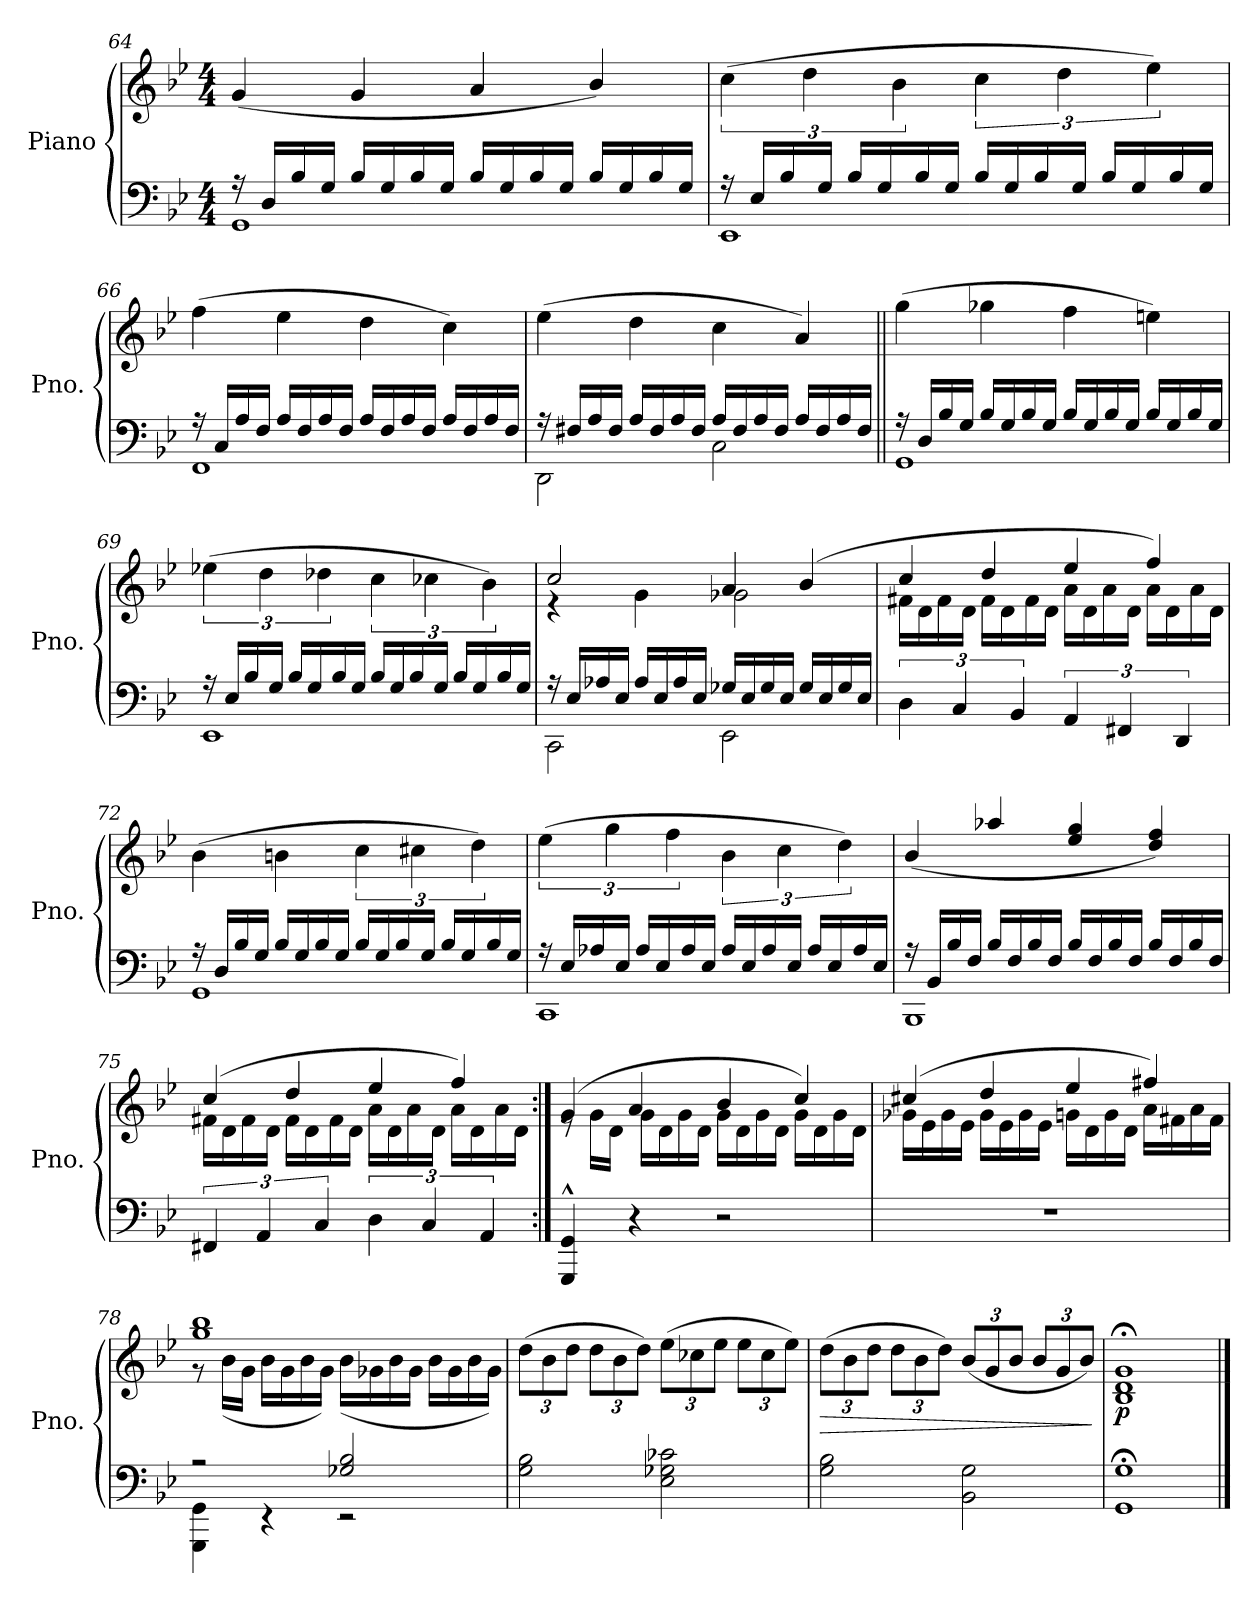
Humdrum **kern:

**kern	**kern	**dynam
*part1	*part1	*part1
*staff2	*staff1	*staff1/2
*I"Piano	*	*
*I'Pno.	*	*
*clefF4	*clefG2	*
*k[b-e-]	*k[b-e-]	*
*M4/4	*M4/4	*
=64	=64	=64
*^	*	*
16r	1GG	(4g/	.
16D/LL	.	.	.
16B-/	.	.	.
16G/JJ	.	.	.
16B-/LL	.	4g/	.
16G/	.	.	.
16B-/	.	.	.
16G/JJ	.	.	.
16B-/LL	.	4a/	.
16G/	.	.	.
16B-/	.	.	.
16G/JJ	.	.	.
16B-/LL	.	4b-/)	.
16G/	.	.	.
16B-/	.	.	.
16G/JJ	.	.	.
!!LO:LB:g=z
=65	=65	=65	=65
16r	1EE-	(6cc\	.
16E-/LL	.	.	.
16B-/	.	.	.
.	.	6dd\	.
16G/JJ	.	.	.
16B-/LL	.	.	.
16G/	.	.	.
.	.	6b-\	.
16B-/	.	.	.
16G/JJ	.	.	.
16B-/LL	.	6cc\	.
16G/	.	.	.
16B-/	.	.	.
.	.	6dd\	.
16G/JJ	.	.	.
16B-/LL	.	.	.
16G/	.	.	.
.	.	6ee-\)	.
16B-/	.	.	.
16G/JJ	.	.	.
=66	=66	=66	=66
16r	1FF	(4ff\	.
16C/LL	.	.	.
16A/	.	.	.
16F/JJ	.	.	.
16A/LL	.	4ee-\	.
16F/	.	.	.
16A/	.	.	.
16F/JJ	.	.	.
16A/LL	.	4dd\	.
16F/	.	.	.
16A/	.	.	.
16F/JJ	.	.	.
16A/LL	.	4cc\)	.
16F/	.	.	.
16A/	.	.	.
16F/JJ	.	.	.
!!LO:LB:g=z
=67	=67	=67	=67
16r	2DD\	(4ee-\	.
16F#X/LL	.	.	.
16A/	.	.	.
16F#/JJ	.	.	.
16A/LL	.	4dd\	.
16F#/	.	.	.
16A/	.	.	.
16F#/JJ	.	.	.
16A/LL	2C\	4cc\	.
16F#/	.	.	.
16A/	.	.	.
16F#/JJ	.	.	.
16A/LL	.	4a/)	.
16F#/	.	.	.
16A/	.	.	.
16F#/JJ	.	.	.
=68||	=68||	=68||	=68||
16r	1GG	(4gg\	.
16D/LL	.	.	.
16B-/	.	.	.
16G/JJ	.	.	.
16B-/LL	.	4gg-X\	.
16G/	.	.	.
16B-/	.	.	.
16G/JJ	.	.	.
16B-/LL	.	4ff\	.
16G/	.	.	.
16B-/	.	.	.
16G/JJ	.	.	.
16B-/LL	.	4een\)	.
16G/	.	.	.
16B-/	.	.	.
16G/JJ	.	.	.
!!LO:LB:g=z
=69	=69	=69	=69
16r	1EE-	(6ee-X\	.
16E-/LL	.	.	.
16B-/	.	.	.
.	.	6dd\	.
16G/JJ	.	.	.
16B-/LL	.	.	.
16G/	.	.	.
.	.	6dd-X\	.
16B-/	.	.	.
16G/JJ	.	.	.
16B-/LL	.	6cc\	.
16G/	.	.	.
16B-/	.	.	.
.	.	6cc-X\	.
16G/JJ	.	.	.
16B-/LL	.	.	.
16G/	.	.	.
.	.	6b-\)	.
16B-/	.	.	.
16G/JJ	.	.	.
=70	=70	=70	=70
*	*	*^	*
16r	2CC\	2cc/	4r	.
16E-/LL	.	.	.	.
16A-X/	.	.	.	.
16E-/JJ	.	.	.	.
16A-/LL	.	.	(4g\	.
16E-/	.	.	.	.
16A-/	.	.	.	.
16E-/JJ	.	.	.	.
16G-X/LL	2EE-\	4a/	2g-X\	.
16E-/	.	.	.	.
16G-/	.	.	.	.
16E-/JJ	.	.	.	.
16G-/LL	.	(4b-/	.	.
16E-/	.	.	.	.
16G-/	.	.	.	.
16E-/JJ	.	.	.	.
*v	*v	*	*	*
!!LO:LB:g=z	!!
=71	=71	=71	=71
6D\	4cc/	16f#X\LL	.
.	.	16d\	.
.	.	16f#\	.
6C/	.	.	.
.	.	16d\JJ	.
.	4dd/	16f#\LL	.
.	.	16d\	.
6BB-/	.	.	.
.	.	16f#\	.
.	.	16d\JJ	.
6AA/	4ee-/	16a\LL	.
.	.	16d\	.
.	.	16a\	.
6FF#X/	.	.	.
.	.	16d\JJ	.
.	4ff/)	16a\LL	.
.	.	16d\	.
6DD/	.	.	.
.	.	16a\	.
.	.	16d\JJ	.
*	*v	*v	*
=72	=72	=72
*^	*	*
16r	1GG	(4b-\	.
16D/LL	.	.	.
16B-/	.	.	.
16G/JJ	.	.	.
16B-/LL	.	4bn\	.
16G/	.	.	.
16B-/	.	.	.
16G/JJ	.	.	.
16B-/LL	.	6cc\	.
16G/	.	.	.
16B-/	.	.	.
.	.	6cc#X\	.
16G/JJ	.	.	.
16B-/LL	.	.	.
16G/	.	.	.
.	.	6dd\)	.
16B-/	.	.	.
16G/JJ	.	.	.
!!LO:PB:g=z
=73	=73	=73	=73
16r	1CC	(6ee-\	.
16E-/LL	.	.	.
16A-X/	.	.	.
.	.	6gg\	.
16E-/JJ	.	.	.
16A-/LL	.	.	.
16E-/	.	.	.
.	.	6ff\	.
16A-/	.	.	.
16E-/JJ	.	.	.
16A-/LL	.	6b-\	.
16E-/	.	.	.
16A-/	.	.	.
.	.	6cc\	.
16E-/JJ	.	.	.
16A-/LL	.	.	.
16E-/	.	.	.
.	.	6dd\)	.
16A-/	.	.	.
16E-/JJ	.	.	.
=74	=74	=74	=74
16r	1BBB-	(4b-/	.
16BB-/LL	.	.	.
16B-/	.	.	.
16F/JJ	.	.	.
16B-/LL	.	4aa-X/	.
16F/	.	.	.
16B-/	.	.	.
16F/JJ	.	.	.
16B-/LL	.	4ee-/ 4gg/	.
16F/	.	.	.
16B-/	.	.	.
16F/JJ	.	.	.
16B-/LL	.	4dd/ 4ff/)	.
16F/	.	.	.
16B-/	.	.	.
16F/JJ	.	.	.
*v	*v	*	*
!!LO:LB:g=z
=75	=75	=75
*	*^	*
6FF#X/	(4cc/	16f#X\LL	.
.	.	16d\	.
.	.	16f#\	.
6AA/	.	.	.
.	.	16d\JJ	.
.	4dd/	16f#\LL	.
.	.	16d\	.
6C/	.	.	.
.	.	16f#\	.
.	.	16d\JJ	.
6D\	4ee-/	16a\LL	.
.	.	16d\	.
.	.	16a\	.
6C/	.	.	.
.	.	16d\JJ	.
.	4ff/)	16a\LL	.
.	.	16d\	.
6AA/	.	.	.
.	.	16a\	.
.	.	16d\JJ	.
=76:|!	=76:|!	=76:|!	=76:|!
4GGG/^^ 4GG/^^	(4g/	8re	.
.	.	16g\LL	.
.	.	16d\JJ	.
4r	4a/	16g\LL	.
.	.	16d\	.
.	.	16g\	.
.	.	16d\JJ	.
2r	4b-/	16g\LL	.
.	.	16d\	.
.	.	16g\	.
.	.	16d\JJ	.
.	4cc/)	16g\LL	.
.	.	16d\	.
.	.	16g\	.
.	.	16d\JJ	.
!!LO:LB:g=z	!!
=77	=77	=77	=77
1r	(>4cc#X/	16g-X\LL	.
.	.	16e-\	.
.	.	16g-\	.
.	.	16e-\JJ	.
.	4dd/	16g-\LL	.
.	.	16e-\	.
.	.	16g-\	.
.	.	16e-\JJ	.
.	4ee-/	16gn\LL	.
.	.	16d\	.
.	.	16g\	.
.	.	16d\JJ	.
.	4ff#X/)	16a\LL	.
.	.	16f#X\	.
.	.	16a\	.
.	.	16f#\JJ	.
=78	=78	=78	=78
*^	*	*	*
2r	4GGG\ 4GG\	1gg 1bb-	8r	.
.	.	.	(16b-\LL	.
.	.	.	16g\JJ	.
.	4r	.	16b-\LL	.
.	.	.	16g\	.
.	.	.	16b-\	.
.	.	.	16g\JJ)	.
2G-X/ 2B-/	2r	.	(16b-\LL	.
.	.	.	16g-X\	.
.	.	.	16b-\	.
.	.	.	16g-\JJ	.
.	.	.	16b-\LL	.
.	.	.	16g-\	.
.	.	.	16b-\	.
.	.	.	16g-\JJ)	.
*v	*v	*	*	*
*	*v	*v	*
!!LO:LB:g=z
=79	=79	=79
*	*Xbrackettup	*
2G\ 2B-\	(12dd\L	.
.	12b-\	.
.	12dd\J	.
.	12dd\L	.
.	12b-\	.
.	12dd\J)	.
2E-\ 2G-X\ 2c-X\	(12ee-\L	.
.	12cc-X\	.
.	12ee-\J	.
.	12ee-\L	.
.	12cc-\	.
.	12ee-\J)	.
=80	=80	=80
!	!	!LO:HP:b
2G\ 2B-\	(12dd\L	>
.	12b-\	.
.	12dd\J	.
.	12dd\L	.
.	12b-\	.
.	12dd\J)	.
2BB-\ 2G\	(12b-/L	.
.	12g/	.
.	12b-/J	.
.	12b-/L	.
.	12g/	.
.	12b-/J)	.
.	.	]
=81	=81	=81
!	!	!LO:DY:b
1GG;< 1G;<	1B-;< 1d;< 1g;<	p
==	==	==
*-	*-	*-
